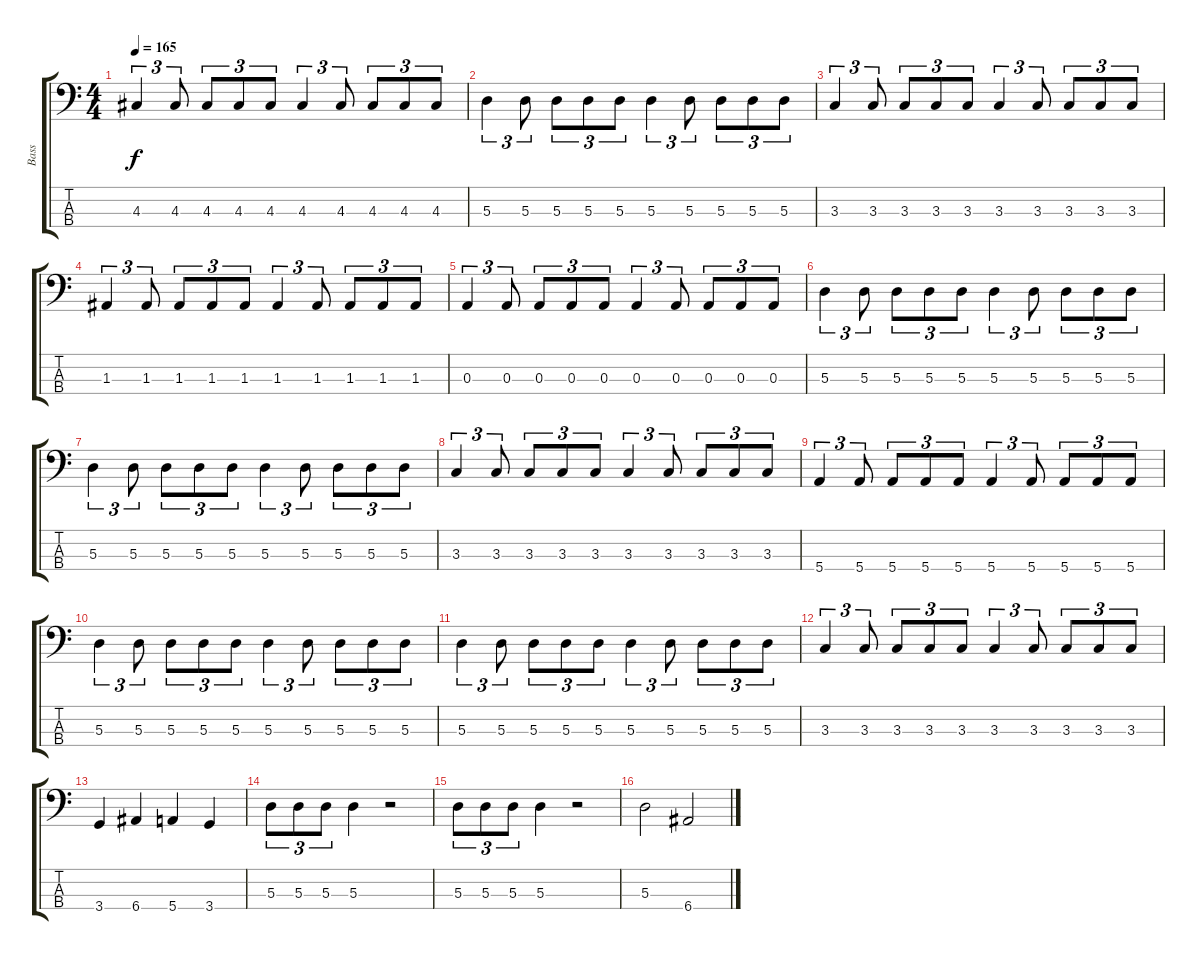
\track ("Bass" "Bass") {instrument electricbassfinger}
\staff {score tabs}
\tuning (G2 D2 A1 E1) {hide}
\ts (4 4)
\tempo 165
\clef f4
\ks c
4.3.4{tu (3 2) dy f} 4.3.8{tu (3 2)} 4.3.8{tu (3 2)} 4.3.8{tu (3 2)} 4.3.8{tu (3 2)} 4.3.4{tu (3 2)} 4.3.8{tu (3 2)} 4.3.8{tu (3 2)} 4.3.8{tu (3 2)} 4.3.8{tu (3 2)} |
5.3.4{tu (3 2)} 5.3.8{tu (3 2)} 5.3.8{tu (3 2)} 5.3.8{tu (3 2)} 5.3.8{tu (3 2)} 5.3.4{tu (3 2)} 5.3.8{tu (3 2)} 5.3.8{tu (3 2)} 5.3.8{tu (3 2)} 5.3.8{tu (3 2)} |
3.3.4{tu (3 2)} 3.3.8{tu (3 2)} 3.3.8{tu (3 2)} 3.3.8{tu (3 2)} 3.3.8{tu (3 2)} 3.3.4{tu (3 2)} 3.3.8{tu (3 2)} 3.3.8{tu (3 2)} 3.3.8{tu (3 2)} 3.3.8{tu (3 2)} |
1.3.4{tu (3 2)} 1.3.8{tu (3 2)} 1.3.8{tu (3 2)} 1.3.8{tu (3 2)} 1.3.8{tu (3 2)} 1.3.4{tu (3 2)} 1.3.8{tu (3 2)} 1.3.8{tu (3 2)} 1.3.8{tu (3 2)} 1.3.8{tu (3 2)} |
0.3.4{tu (3 2)} 0.3.8{tu (3 2)} 0.3.8{tu (3 2)} 0.3.8{tu (3 2)} 0.3.8{tu (3 2)} 0.3.4{tu (3 2)} 0.3.8{tu (3 2)} 0.3.8{tu (3 2)} 0.3.8{tu (3 2)} 0.3.8{tu (3 2)} |
5.3.4{tu (3 2)} 5.3.8{tu (3 2)} 5.3.8{tu (3 2)} 5.3.8{tu (3 2)} 5.3.8{tu (3 2)} 5.3.4{tu (3 2)} 5.3.8{tu (3 2)} 5.3.8{tu (3 2)} 5.3.8{tu (3 2)} 5.3.8{tu (3 2)} |
5.3.4{tu (3 2)} 5.3.8{tu (3 2)} 5.3.8{tu (3 2)} 5.3.8{tu (3 2)} 5.3.8{tu (3 2)} 5.3.4{tu (3 2)} 5.3.8{tu (3 2)} 5.3.8{tu (3 2)} 5.3.8{tu (3 2)} 5.3.8{tu (3 2)} |
3.3.4{tu (3 2)} 3.3.8{tu (3 2)} 3.3.8{tu (3 2)} 3.3.8{tu (3 2)} 3.3.8{tu (3 2)} 3.3.4{tu (3 2)} 3.3.8{tu (3 2)} 3.3.8{tu (3 2)} 3.3.8{tu (3 2)} 3.3.8{tu (3 2)} |
5.4.4{tu (3 2)} 5.4.8{tu (3 2)} 5.4.8{tu (3 2)} 5.4.8{tu (3 2)} 5.4.8{tu (3 2)} 5.4.4{tu (3 2)} 5.4.8{tu (3 2)} 5.4.8{tu (3 2)} 5.4.8{tu (3 2)} 5.4.8{tu (3 2)} |
5.3.4{tu (3 2)} 5.3.8{tu (3 2)} 5.3.8{tu (3 2)} 5.3.8{tu (3 2)} 5.3.8{tu (3 2)} 5.3.4{tu (3 2)} 5.3.8{tu (3 2)} 5.3.8{tu (3 2)} 5.3.8{tu (3 2)} 5.3.8{tu (3 2)} |
5.3.4{tu (3 2)} 5.3.8{tu (3 2)} 5.3.8{tu (3 2)} 5.3.8{tu (3 2)} 5.3.8{tu (3 2)} 5.3.4{tu (3 2)} 5.3.8{tu (3 2)} 5.3.8{tu (3 2)} 5.3.8{tu (3 2)} 5.3.8{tu (3 2)} |
3.3.4{tu (3 2)} 3.3.8{tu (3 2)} 3.3.8{tu (3 2)} 3.3.8{tu (3 2)} 3.3.8{tu (3 2)} 3.3.4{tu (3 2)} 3.3.8{tu (3 2)} 3.3.8{tu (3 2)} 3.3.8{tu (3 2)} 3.3.8{tu (3 2)} |
3.4.4 6.4.4 5.4.4 3.4.4 |
5.3.8{tu (3 2)} 5.3.8{tu (3 2)} 5.3.8{tu (3 2)} 5.3.4 r.2 |
5.3.8{tu (3 2)} 5.3.8{tu (3 2)} 5.3.8{tu (3 2)} 5.3.4 r.2 |
5.3.2 6.4.2
